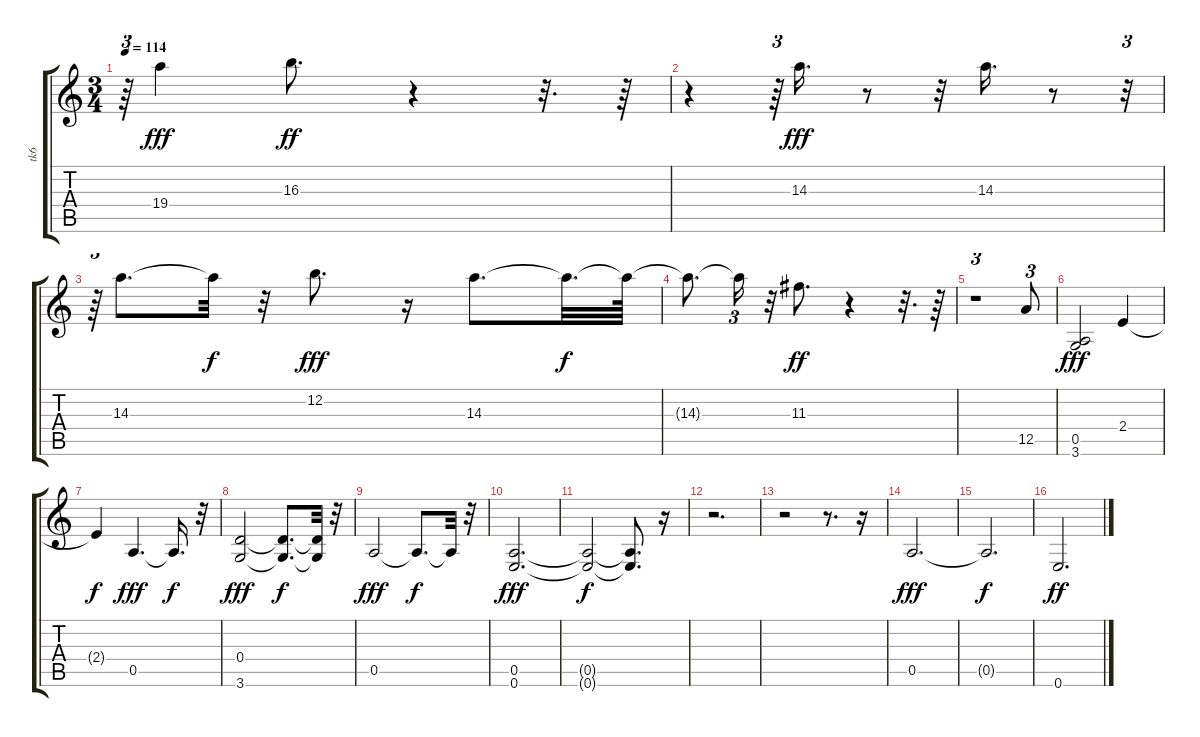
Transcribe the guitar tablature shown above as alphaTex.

\track ("tk6" "tk6") {instrument distortionguitar}
\staff {score tabs}
\tuning (E4 B3 G3 D3 A2 E2) {hide}
\ts (3 4)
\tempo 114
\clef g2
\ks c
r.64{tu (3 2) dy fff} 19.4.4 16.3.8{d dy ff} r.4 r.32{d} r.64 |
r.4 r.64{tu (3 2)} 14.3.16{d dy fff} r.8 r.32 14.3.16{d} r.8 r.32{tu (3 2)} |
r.64{tu (3 2)} 14.3.8{d} 14.3{t}.32{dy f} r.32 12.2.8{d dy fff} r.16 14.3.8{d} 14.3{t}.32{d dy f} 14.3{t}.64 |
14.3{t}.8{d} 14.3{t}.16{tu (3 2)} r.32 11.3.8{d dy ff} r.4 r.32{d} r.64 |
r.1{tu (3 2)} 12.5.8{tu (3 2)} |
(0.5 3.6).2{dy fff} 2.4.4 |
2.4{t}.4{dy f} 0.5.4{d dy fff} 0.5{t}.16{d dy f} r.32 |
(0.4 3.6).2{dy fff} (0.4{t} 3.6{t}).8{d dy f} (0.4{t} 3.6{t}).32 r.32 |
0.5.2{dy fff} 0.5{t}.8{d dy f} 0.5{t}.32 r.32 |
(0.5 0.6).2{d dy fff} |
(0.5{t} 0.6{t}).2{dy f} (0.5{t} 0.6{t}).8{d} r.16 |
r.2{d} |
r.2 r.8{d} r.16 |
0.5.2{d dy fff} |
0.5{t}.2{d dy f} |
0.6.2{d dy ff}
